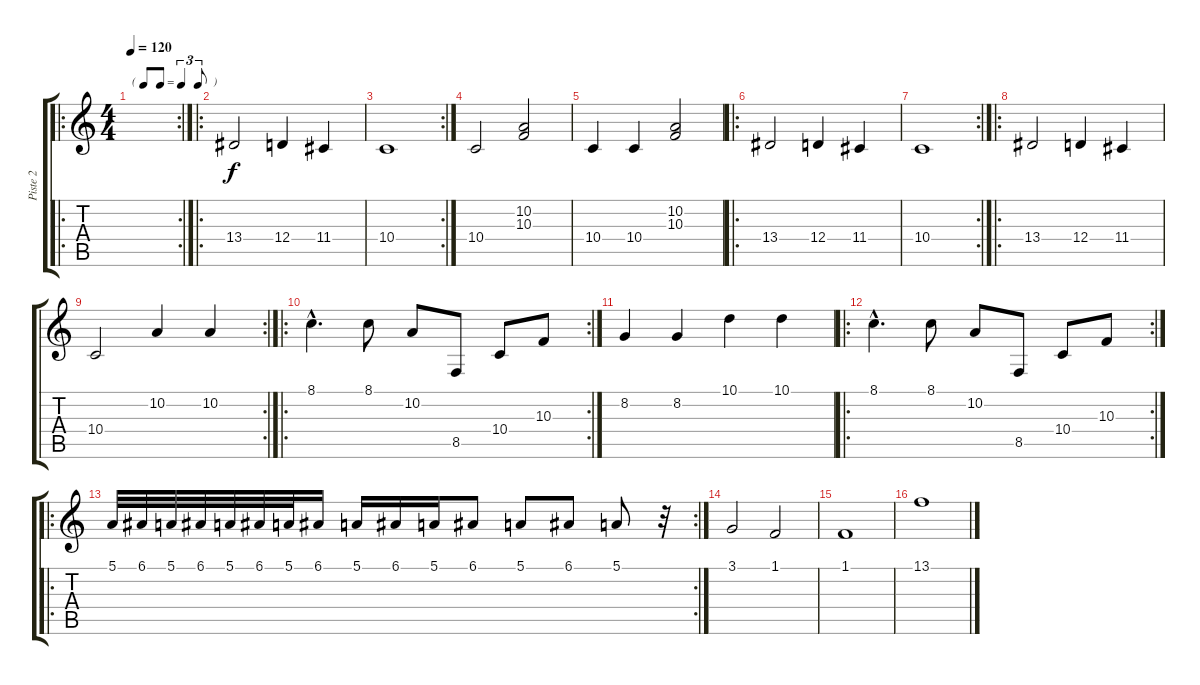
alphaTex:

\track ("Piste 2" "Piste 2") {instrument pizzicatostrings}
\staff {score tabs}
\tuning (E4 B3 G3 D3 A2 E2) {hide}
\ro
\rc 2
\ts (4 4)
\tf triplet8th
\tempo 120
\clef g2
\ks c
|
\ro
13.4.2 12.4.4 11.4.4 |
\rc 2
10.4.1 |
10.4.2 (10.2 10.3).2 |
10.4.4 10.4.4 (10.2 10.3).2 |
\ro
13.4.2 12.4.4 11.4.4 |
\rc 2
10.4.1 |
\ro
13.4.2 12.4.4 11.4.4 |
\rc 2
10.4.2 10.2.4 10.2.4 |
\ro
\rc 2
8.1{hac}.4{d} 8.1.8 10.2.8 8.5.8 10.4.8 10.3.8 |
8.2.4 8.2.4 10.1.4 10.1.4 |
\ro
\rc 2
8.1{hac}.4{d} 8.1.8 10.2.8 8.5.8 10.4.8 10.3.8 |
\ro
\rc 2
5.1.32 6.1.32 5.1.32 6.1.32 5.1.32 6.1.32 5.1.32 6.1.16 5.1.16 6.1.16 5.1.16 6.1.8 5.1.8 6.1.8 5.1.8 r.32 |
3.1.2 1.1.2 |
1.1.1 |
13.1.1
